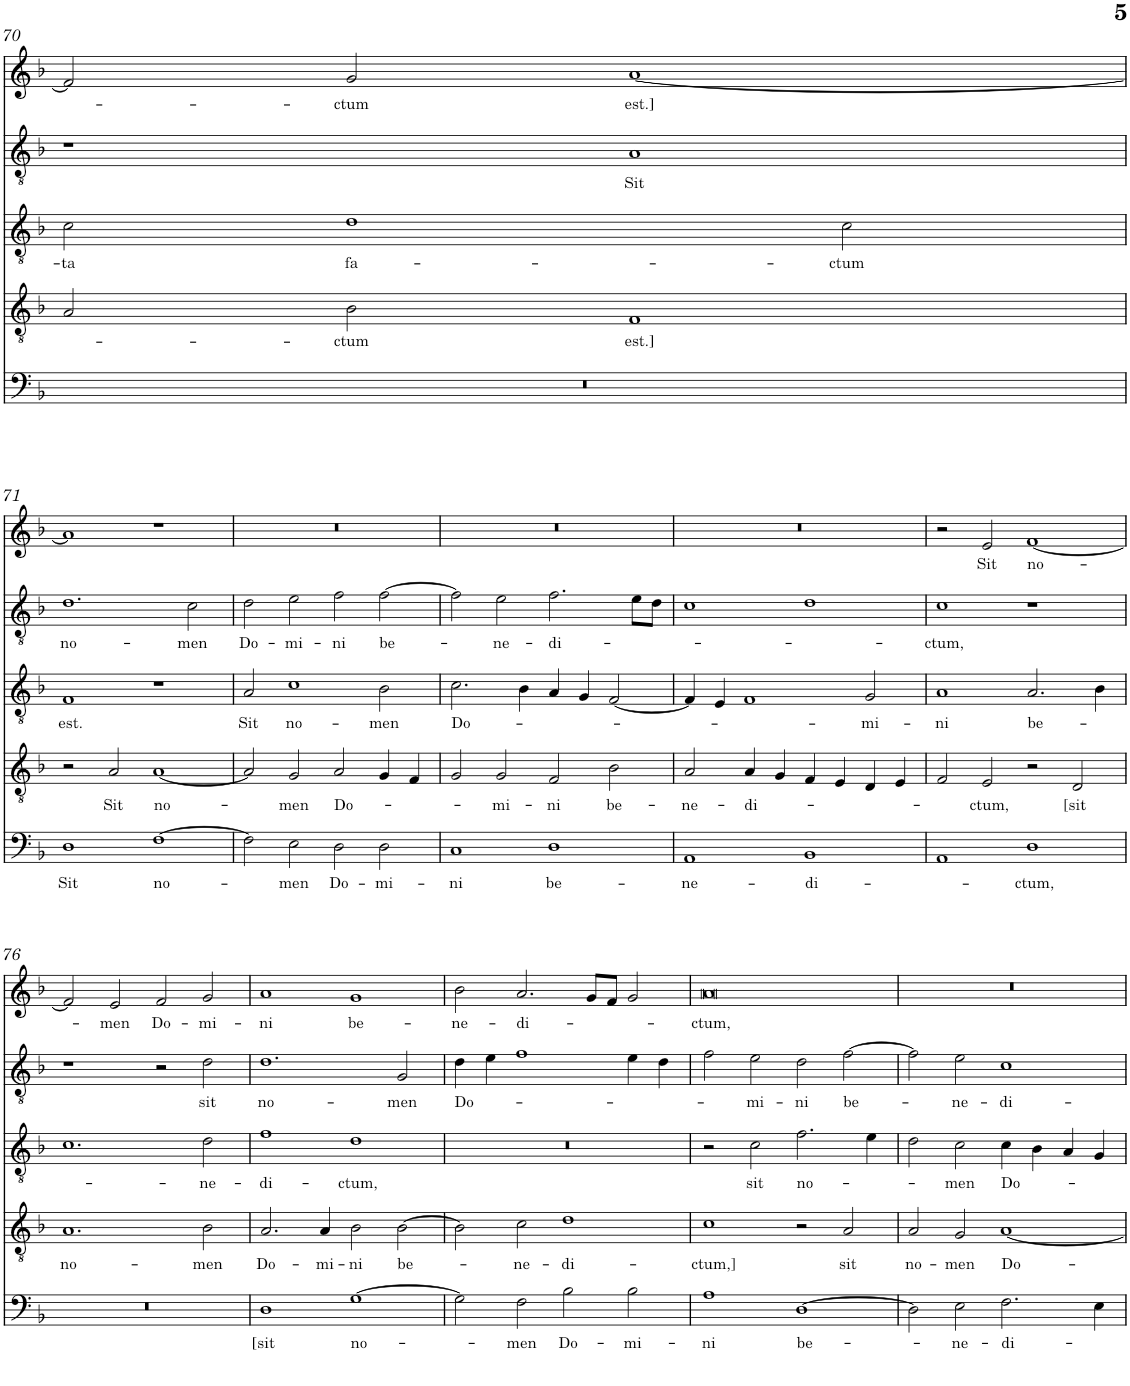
**kern	**text	**kern	**text	**kern	**text	**kern	**text	**kern	**text
*part5	*part5	*part4	*part4	*part3	*part3	*part2	*part2	*part1	*part1
*staff5	*staff5	*staff4	*staff4	*staff3	*staff3	*staff2	*staff2	*staff1	*staff1
*I"Piano	*	*I"Piano	*	*I"Piano	*	*I"Piano	*	*I"Piano	*
*I'Pno	*	*I'Pno	*	*I'Pno	*	*I'Pno	*	*I'Pno	*
!!LO:PB:g=z
*clefF4	*	*clefGv2	*	*clefGv2	*	*clefGv2	*	*clefG2	*
*k[b-]	*	*k[b-]	*	*k[b-]	*	*k[b-]	*	*k[b-]	*
*M4/2	*	*M4/2	*	*M4/2	*	*M4/2	*	*M4/2	*
=70	=70	=70	=70	=70	=70	=70	=70	=70	=70
!	!	!	!	!	!LO:LY:b	!	!	!	!
0r	.	2A/	.	2c\	-ta	1r	.	2f/]	.
!	!	!	!LO:LY:b	!	!LO:LY:b	!	!	!	!LO:LY:b
.	.	2B-\	-ctum	1d	fa-	.	.	2g/	-ctum
!	!	!	!LO:LY:b	!	!	!	!LO:LY:b	!	!LO:LY:b
.	.	1F	est.]	.	.	1A	Sit	[1a	est.]
!	!	!	!	!	!LO:LY:b	!	!	!	!
.	.	.	.	2c\	-ctum	.	.	.	.
!!LO:LB:g=z
=71	=71	=71	=71	=71	=71	=71	=71	=71	=71
!	!LO:LY:b	!	!	!	!LO:LY:b	!	!LO:LY:b	!	!
1D	Sit	2r	.	1F	est.	1.d	no-	1a]	.
!	!	!	!LO:LY:b	!	!	!	!	!	!
.	.	2A/	Sit	.	.	.	.	.	.
!	!LO:LY:b	!	!LO:LY:b	!	!	!	!	!	!
[1F	no-	[1A	no­-	1r	.	.	.	1r	.
!	!	!	!	!	!	!	!LO:LY:b	!	!
.	.	.	.	.	.	2c\	-men	.	.
=72	=72	=72	=72	=72	=72	=72	=72	=72	=72
!	!	!	!	!	!LO:LY:b	!	!LO:LY:b	!	!
2F\]	.	2A/]	.	2A/	Sit	2d\	Do-	0r	.
!	!LO:LY:b	!	!LO:LY:b	!	!LO:LY:b	!	!LO:LY:b	!	!
2E\	-men	2G/	-men	1c	no-	2e\	-mi-	.	.
!	!LO:LY:b	!	!LO:LY:b	!	!	!	!LO:LY:b	!	!
2D\	Do-	2A/	Do­-	.	.	2f\	-ni	.	.
!	!LO:LY:b	!	!	!	!LO:LY:b	!	!LO:LY:b	!	!
2D\	-mi-	4G/	.	2B-\	-men	[2f\	be-	.	.
.	.	4F/	.	.	.	.	.	.	.
=73	=73	=73	=73	=73	=73	=73	=73	=73	=73
!	!LO:LY:b	!	!	!	!LO:LY:b	!	!	!	!
1C	-ni	2G/	.	2.c\	Do­-	2f\]	.	0r	.
!	!	!	!LO:LY:b	!	!	!	!LO:LY:b	!	!
.	.	2G/	-mi­-	.	.	2e\	-ne­-	.	.
.	.	.	.	4B-\	.	.	.	.	.
!	!LO:LY:b	!	!LO:LY:b	!	!	!	!LO:LY:b	!	!
1D	be­-	2F/	-ni	4A/	.	2.f\	-di-	.	.
.	.	.	.	4G/	.	.	.	.	.
!	!	!	!LO:LY:b	!	!	!	!	!	!
.	.	2B-\	be-	[2F/	.	.	.	.	.
.	.	.	.	.	.	8e\L	.	.	.
.	.	.	.	.	.	8d\J	.	.	.
=74	=74	=74	=74	=74	=74	=74	=74	=74	=74
!	!LO:LY:b	!	!LO:LY:b	!	!	!	!	!	!
1AA	-ne-	2A/	-ne-	4F/]	.	1c	.	0r	.
.	.	.	.	4E/	.	.	.	.	.
!	!	!	!LO:LY:b	!	!	!	!	!	!
.	.	4A/	-di-	1F	.	.	.	.	.
.	.	4G/	.	.	.	.	.	.	.
!	!LO:LY:b	!	!	!	!	!	!	!	!
1BB-	-di­-	4F/	.	.	.	1d	.	.	.
.	.	4E/	.	.	.	.	.	.	.
!	!	!	!	!	!LO:LY:b	!	!	!	!
.	.	4D/	.	2G/	-mi­-	.	.	.	.
.	.	4E/	.	.	.	.	.	.	.
=75	=75	=75	=75	=75	=75	=75	=75	=75	=75
!	!	!	!	!	!LO:LY:b	!	!LO:LY:b	!	!
1AA	.	2F/	.	1A	-ni	1c	-ctum,	2r	.
!	!	!	!LO:LY:b	!	!	!	!	!	!LO:LY:b
.	.	2E/	-ctum,	.	.	.	.	2e/	Sit
!	!LO:LY:b	!	!	!	!LO:LY:b	!	!	!	!LO:LY:b
1D	-ctum,	2r	.	2.A/	be-	1r	.	[1f	no-
!	!	!	!LO:LY:b	!	!	!	!	!	!
.	.	2D/	[sit	.	.	.	.	.	.
.	.	.	.	4B-\	.	.	.	.	.
!!LO:LB:g=z
=76	=76	=76	=76	=76	=76	=76	=76	=76	=76
!	!	!	!LO:LY:b	!	!	!	!	!	!
0r	.	1.A	no­-	1.c	.	1r	.	2f/]	.
!	!	!	!	!	!	!	!	!	!LO:LY:b
.	.	.	.	.	.	.	.	2e/	-men
!	!	!	!	!	!	!	!	!	!LO:LY:b
.	.	.	.	.	.	2r	.	2f/	Do-
!	!	!	!LO:LY:b	!	!LO:LY:b	!	!LO:LY:b	!	!LO:LY:b
.	.	2B-\	-men	2d\	-ne-	2d\	sit	2g/	-mi-
=77	=77	=77	=77	=77	=77	=77	=77	=77	=77
!	!LO:LY:b	!	!LO:LY:b	!	!LO:LY:b	!	!LO:LY:b	!	!LO:LY:b
1D	[sit	2.A/	Do-	1f	-di­-	1.d	no-	1a	-ni
!	!	!	!LO:LY:b	!	!	!	!	!	!
.	.	4A/	-mi-	.	.	.	.	.	.
!	!LO:LY:b	!	!LO:LY:b	!	!LO:LY:b	!	!	!	!LO:LY:b
[1G	no-	2B-\	-ni	1d	-ctum,	.	.	1g	be-
!	!	!	!LO:LY:b	!	!	!	!LO:LY:b	!	!
.	.	[2B-\	be-	.	.	2G/	-men	.	.
=78	=78	=78	=78	=78	=78	=78	=78	=78	=78
!	!	!	!	!	!	!	!LO:LY:b	!	!LO:LY:b
2G\]	.	2B-\]	.	0r	.	4d\	Do-	2b-\	-ne­-
.	.	.	.	.	.	4e\	.	.	.
!	!LO:LY:b	!	!LO:LY:b	!	!	!	!	!	!LO:LY:b
2F\	-men	2c\	-ne-	.	.	1f	.	2.a/	-di-
!	!LO:LY:b	!	!LO:LY:b	!	!	!	!	!	!
2B-\	Do-	1d	-di-	.	.	.	.	.	.
.	.	.	.	.	.	.	.	8g/L	.
.	.	.	.	.	.	.	.	8f/J	.
!	!LO:LY:b	!	!	!	!	!	!	!	!
2B-\	-mi-	.	.	.	.	4e\	.	2g/	.
.	.	.	.	.	.	4d\	.	.	.
=79	=79	=79	=79	=79	=79	=79	=79	=79	=79
!	!LO:LY:b	!	!LO:LY:b	!	!	!	!	!	!LO:LY:b
1A	-ni	1c	-ctum,]	2r	.	2f\	.	0a	-ctum,
!	!	!	!	!	!LO:LY:b	!	!LO:LY:b	!	!
.	.	.	.	2c\	sit	2e\	-mi­-	.	.
!	!LO:LY:b	!	!	!	!LO:LY:b	!	!LO:LY:b	!	!
[1D	be-	2r	.	2.f\	no-	2d\	-ni	.	.
!	!	!	!LO:LY:b	!	!	!	!LO:LY:b	!	!
.	.	2A/	sit	.	.	[2f\	be-	.	.
.	.	.	.	4e\	.	.	.	.	.
=80	=80	=80	=80	=80	=80	=80	=80	=80	=80
!	!	!	!LO:LY:b	!	!	!	!	!	!
2D\]	.	2A/	no-	2d\	.	2f\]	.	0r	.
!	!LO:LY:b	!	!LO:LY:b	!	!LO:LY:b	!	!LO:LY:b	!	!
2E\	-ne­-	2G/	-men	2c\	-men	2e\	-ne­-	.	.
!	!LO:LY:b	!	!LO:LY:b	!	!LO:LY:b	!	!LO:LY:b	!	!
2.F\	-di­-	[1A	Do­-	4c\	Do-	1c	-di-	.	.
.	.	.	.	4B-\	.	.	.	.	.
.	.	.	.	4A/	.	.	.	.	.
4E\	.	.	.	4G/	.	.	.	.	.
=	=	=	=	=	=	=	=	=	=
*-	*-	*-	*-	*-	*-	*-	*-	*-	*-
